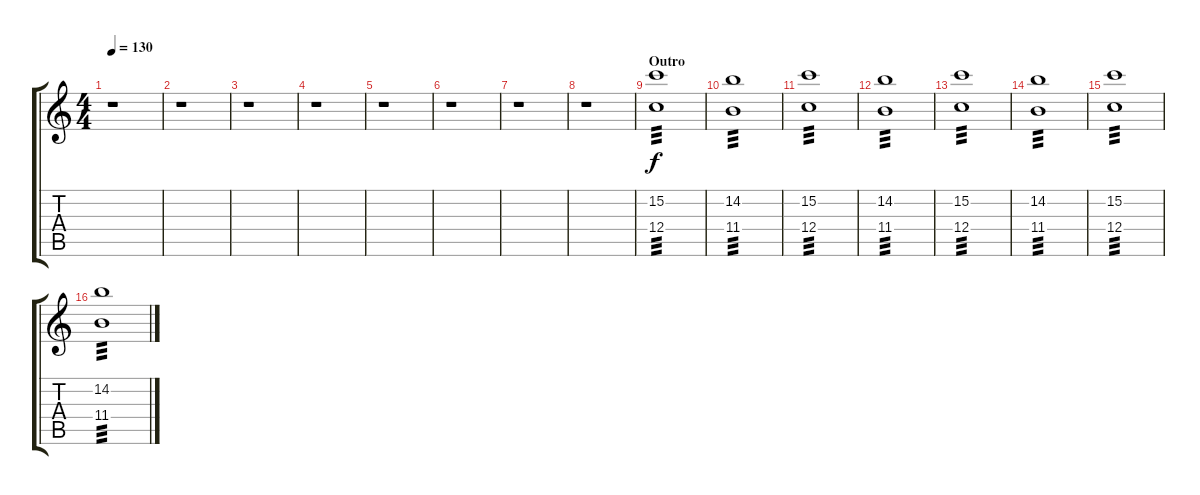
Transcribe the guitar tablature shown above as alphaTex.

\track "" {instrument distortionguitar}
\staff {score tabs}
\tuning (D4 A3 F3 C3 G2 C2) {hide}
\ts (4 4)
\tempo 130
\clef g2
\ks c
r.1{dy f} |
r.1 |
r.1 |
r.1 |
r.1 |
r.1 |
r.1 |
r.1 |
\section ("" "Outro")
(15.2 12.4).1{tp 3 volume 8 instrument distortionguitar} |
(14.2 11.4).1{tp 3} |
(15.2 12.4).1{tp 3} |
(14.2 11.4).1{tp 3} |
(15.2 12.4).1{tp 3} |
(14.2 11.4).1{tp 3} |
(15.2 12.4).1{tp 3} |
(14.2 11.4).1{tp 3}
